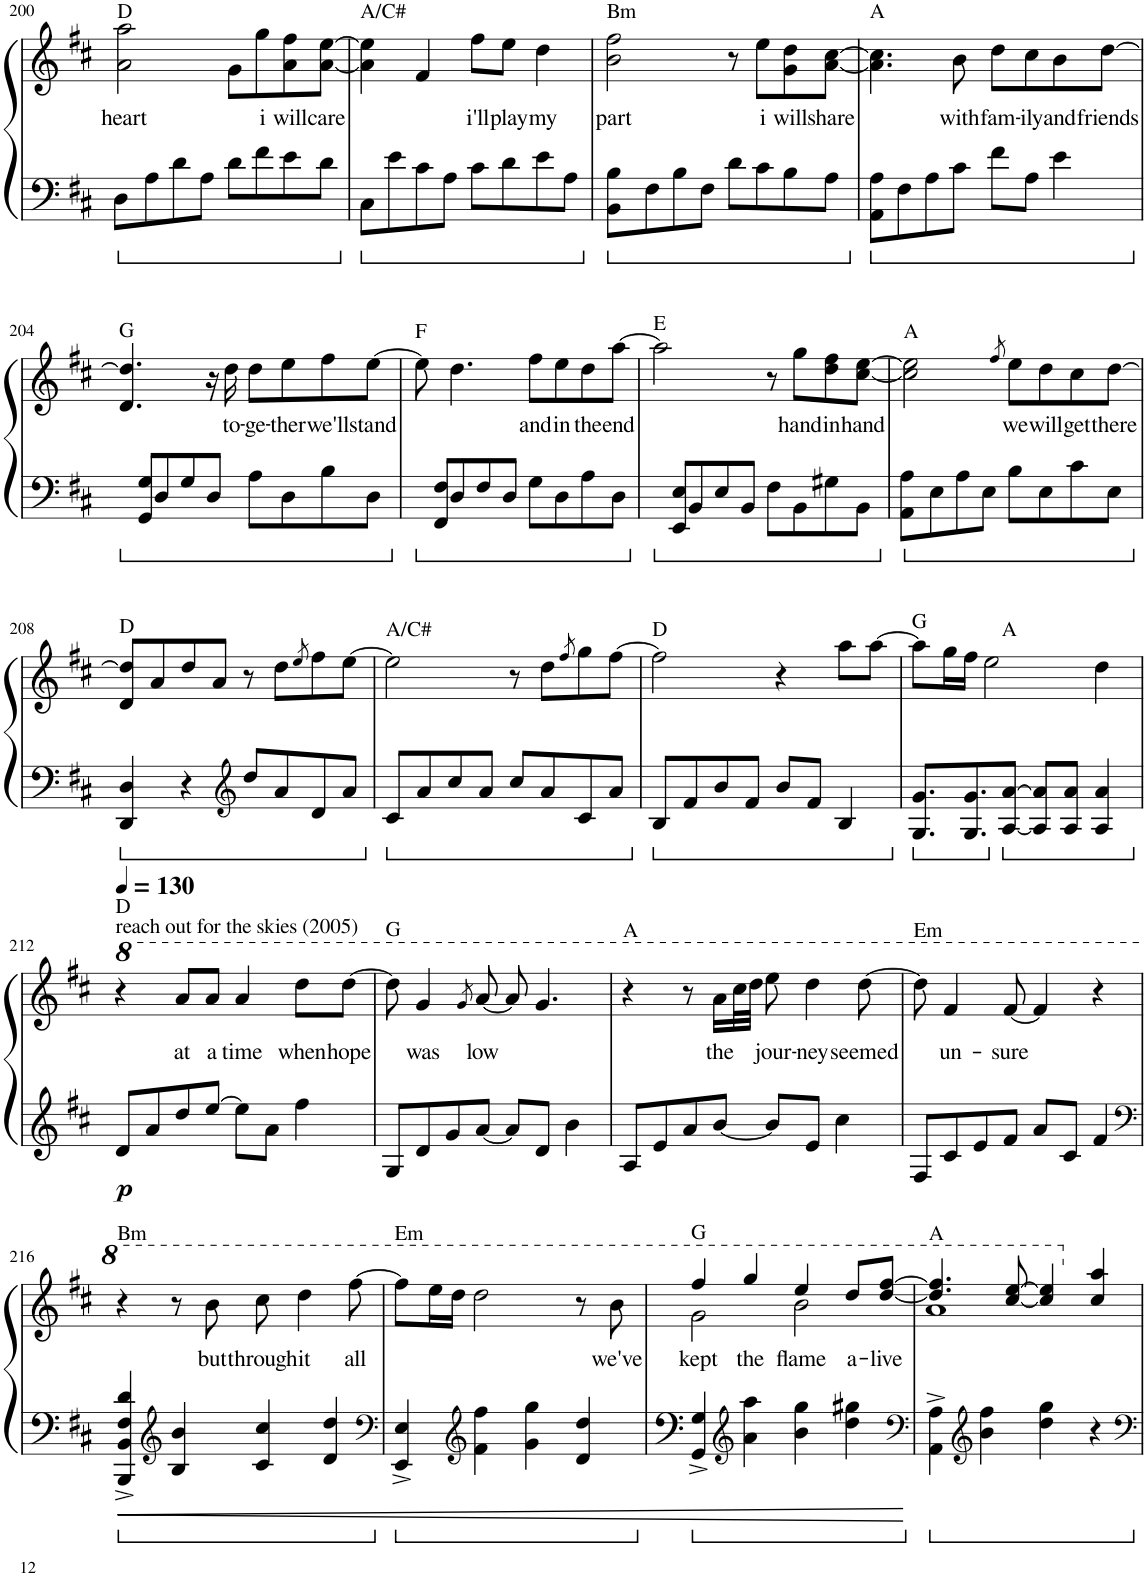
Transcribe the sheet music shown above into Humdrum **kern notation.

**kern	**kern	**text	**dynam
*part1	*part1	*part1	*part1
*staff2	*staff1	*staff1	*staff1/2
*I"Piano	*	*	*
*I'Pno.	*	*	*
!!LO:PB:g=z
*clefF4	*clefG2	*	*
*k[f#c#]	*k[f#c#]	*	*
*M4/4	*M4/4	*	*
=200	=200	=200	=200
*^	*	*	*
!	!	!LO:TX:a:t=D	!	!
!	!	!	!LO:LY:b	!
8D\L	1D	2a\ 2aa\	heart	.
8A\	.	.	.	.
8d\	.	.	.	.
8A\J	.	.	.	.
8d\L	.	8g\L	.	.
!	!	!	!LO:LY:b	!
8f#\	.	8gg\	i	.
!	!	!	!LO:LY:b	!
8e\	.	8a\ 8ff#\	will	.
!	!	!	!LO:LY:b	!
8d\J	.	[8a\ [8ee\J	care	.
*v	*v	*	*	*
=201	=201	=201	=201
!	!LO:TX:a:t=A/C#	!	!
8C#\L	4a\] 4ee\]	.	.
8e\	.	.	.
8c#\	4f#/	.	.
8A\J	.	.	.
!	!	!LO:LY:b	!
8c#\L	8ff#\L	i'll	.
!	!	!LO:LY:b	!
8d\	8ee\J	play	.
!	!	!LO:LY:b	!
8e\	4dd\	my	.
8A\J	.	.	.
=202	=202	=202	=202
*^	*	*	*
!	!	!LO:TX:a:t=Bm	!	!
!	!	!	!LO:LY:b	!
8BB\ 8B\L	1BB	2b\ 2ff#\	part	.
8F#\	.	.	.	.
8B\	.	.	.	.
8F#\J	.	.	.	.
8d\L	.	8r	.	.
!	!	!	!LO:LY:b	!
8c#\	.	8ee\L	i	.
!	!	!	!LO:LY:b	!
8B\	.	8g\ 8dd\	will	.
!	!	!	!LO:LY:b	!
8A\J	.	[8a\ [8cc#\J	share	.
*v	*v	*	*	*
=203	=203	=203	=203
!	!LO:TX:a:t=A	!	!
8AA\ 8A\L	4.a\] 4.cc#\]	.	.
8F#\	.	.	.
8A\	.	.	.
!	!	!LO:LY:b	!
8c#\J	8b\	with	.
!	!	!LO:LY:b	!
8f#\L	8dd\L	fam-	.
!	!	!LO:LY:b	!
8A\J	8cc#\	-ily	.
!	!	!LO:LY:b	!
4e\	8b\	and	.
!	!	!LO:LY:b	!
.	[8dd\J	friends	.
!!LO:LB:g=z
=204	=204	=204	=204
*^	*	*	*
!	!	!LO:TX:a:t=G	!	!
8GG/ 8G/L	1G	4.d/ 4.dd/]	.	.
8D/	.	.	.	.
8G/	.	.	.	.
8D/J	.	16r	.	.
!	!	!	!LO:LY:b	!
.	.	16dd\	to-	.
!	!	!	!LO:LY:b	!
8A\L	.	8dd\L	-ge-	.
!	!	!	!LO:LY:b	!
8D\	.	8ee\	-ther	.
!	!	!	!LO:LY:b	!
8B\	.	8ff#\	we'll	.
!	!	!	!LO:LY:b	!
8D\J	.	[8ee\J	stand	.
=205	=205	=205	=205	=205
!	!	!LO:TX:a:t=F	!	!
8FF#/ 8F#/L	1F#	8ee\]	.	.
8D/	.	4.dd\	.	.
8F#/	.	.	.	.
8D/J	.	.	.	.
!	!	!	!LO:LY:b	!
8G\L	.	8ff#\L	and	.
!	!	!	!LO:LY:b	!
8D\	.	8ee\	in	.
!	!	!	!LO:LY:b	!
8A\	.	8dd\	the	.
!	!	!	!LO:LY:b	!
8D\J	.	[8aa\J	end	.
=206	=206	=206	=206	=206
!	!	!LO:TX:a:t=E	!	!
8EE/ 8E/L	1E	2aa\]	.	.
8BB/	.	.	.	.
8E/	.	.	.	.
8BB/J	.	.	.	.
8F#\L	.	8r	.	.
!	!	!	!LO:LY:b	!
8BB\	.	8gg\L	hand	.
!	!	!	!LO:LY:b	!
8G#X\	.	8dd\ 8ff#\	in	.
!	!	!	!LO:LY:b	!
8BB\J	.	[8cc#\ [8ee\J	hand	.
=207	=207	=207	=207	=207
!	!	!LO:TX:a:t=A	!	!
8AA\ 8A\L	1A	2cc#\] 2ee\]	.	.
8E\	.	.	.	.
8A\	.	.	.	.
8E\J	.	.	.	.
.	.	8qff#/	.	.
!	!	!	!LO:LY:b	!
8B\L	.	8ee\L	we	.
!	!	!	!LO:LY:b	!
8E\	.	8dd\	will	.
!	!	!	!LO:LY:b	!
8c#\	.	8cc#\	get	.
!	!	!	!LO:LY:b	!
8E\J	.	[8dd\J	there	.
*v	*v	*	*	*
!!LO:LB:g=z
=208	=208	=208	=208
!	!LO:TX:a:t=D	!	!
4DD/ 4D/	8d/ 8dd/]L	.	.
.	8a/	.	.
4r	8dd/	.	.
.	8a/J	.	.
*clefG2	*	*	*
8dd/L	8r	.	.
8a/	8dd\L	.	.
.	8qee/	.	.
8d/	8ff#\	.	.
8a/J	[8ee\J	.	.
=209	=209	=209	=209
!	!LO:TX:a:t=A/C#	!	!
8c#/L	2ee\]	.	.
8a/	.	.	.
8cc#/	.	.	.
8a/J	.	.	.
8cc#/L	8r	.	.
8a/	8dd\L	.	.
.	8qff#/	.	.
8c#/	8gg\	.	.
8a/J	[8ff#\J	.	.
=210	=210	=210	=210
!	!LO:TX:a:t=D	!	!
8B/L	2ff#\]	.	.
8f#/	.	.	.
8b/	.	.	.
8f#/J	.	.	.
8b/L	4r	.	.
8f#/J	.	.	.
4B/	8aa\L	.	.
.	[8aa\J	.	.
=211	=211	=211	=211
!	!LO:TX:a:t=G	!	!
*	*^	*	*
8.G/ 8.g/L	8aa\L]	4.ryy	.	.
.	16gg\L	.	.	.
8.G/ 8.g/	16ff#\JJ	.	.	.
.	2ee\	.	.	.
!	!	!LO:TX:a:t=A	!	!
[8A/ [8a/J	.	2ryy	.	.
8A/] 8a/]L	.	.	.	.
8A/ 8a/J	.	.	.	.
4A/ 4a/	4dd\	.	.	.
.	.	8ryy	.	.
*	*v	*v	*	*
!!LO:LB:g=z
=212	=212	=212	=212
*	*8va	*	*
*	*MM130	*	*
*	*^	*	*
!	!LO:TX:a:t=reach out for the skies (2005)	!	!	!
!	!LO:TX:a:t=D	!	!	!
!	!	!	!	!LO:DY:b=2
*	*v	*v	*	*
8d/L	4r	.	p
8a/	.	.	.
!	!	!LO:LY:b	!
8dd/	8aa/L	at	.
!	!	!LO:LY:b	!
[8ee/J	8aa/J	a	.
!	!	!LO:LY:b	!
8ee\L]	4aa/	time	.
8a\J	.	.	.
!	!	!LO:LY:b	!
4ff#\	8ddd\L	when	.
!	!	!LO:LY:b	!
.	[8ddd\J	hope	.
=213	=213	=213	=213
!	!LO:TX:a:t=G	!	!
8G/L	8ddd\]	.	.
!	!	!LO:LY:b	!
8d/	4gg/	was	.
8g/	.	.	.
.	8qgg/	.	.
!	!	!LO:LY:b	!
[8a/J	[8aa/	low	.
8a/L]	8aa/]	.	.
8d/J	4.gg/	.	.
4b\	.	.	.
=214	=214	=214	=214
!	!LO:TX:a:t=A	!	!
8A/L	4r	.	.
8e/	.	.	.
8a/	8r	.	.
!	!	!LO:LY:b	!
[8b/J	16aa\LL	the	.
.	32ccc#\L	.	.
.	32ddd\JJJ	.	.
!	!	!LO:LY:b	!
8b/L]	8eee\	jour-	.
!	!	!LO:LY:b	!
8e/J	4ddd\	-ney	.
4cc#\	.	.	.
!	!	!LO:LY:b	!
.	[8ddd\	seemed	.
=215	=215	=215	=215
!	!LO:TX:a:t=Em	!	!
8F#/L	8ddd\]	.	.
!	!	!LO:LY:b	!
8c#/	4ff#/	un-	.
8e/	.	.	.
!	!	!LO:LY:b	!
8f#/J	[8ff#/	-sure	.
8a/L	4ff#/]	.	.
8c#/J	.	.	.
4f#/	4r	.	.
!!LO:LB:g=z
=216	=216	=216	=216
*clefF4	*	*	*
!	!LO:TX:a:t=Bm	!	!
4BBB/^ 4BBB/^ 4BB/^ 4F#/^ 4d/^	4r	.	.
*clefG2	*	*	*
4B/ 4b/	8r	.	.
!	!	!LO:LY:b	!
.	8bb\	but	.
!	!	!LO:LY:b	!
4c#/ 4cc#/	8ccc#\	through	.
!	!	!LO:LY:b	!
.	4ddd\	it	.
4d/ 4dd/	.	.	.
!	!	!LO:LY:b	!
.	[8fff#\	all	.
=217	=217	=217	=217
*clefF4	*	*	*
!	!LO:TX:a:t=Em	!	!
4EE/^ 4E/^	8fff#\L]	.	.
.	16eee\L	.	.
.	16ddd\JJ	.	.
*clefG2	*	*	*
4f#\ 4ff#\	2ddd\	.	.
4g\ 4gg\	.	.	.
4d/ 4dd/	8r	.	.
!	!	!LO:LY:b	!
.	8bb\	we've	.
=218	=218	=218	=218
!	!LO:TX:a:t=G	!	!
!	!	!LO:LY:b	!
*	*^	*	*
4GG/^ 4G/^	4fff#/	2gg\	kept	.
*clefG2	*	*	*	*
!	!	!	!LO:LY:b	!
4a\ 4aa\	4ggg/	.	the	.
!	!	!	!LO:LY:b	!
4b\ 4gg\	4eee/	2bb\	flame	.
!	!	!	!LO:LY:b	!
4dd\ 4gg#X\	8ddd/L	.	a-	.
!	!	!	!LO:LY:b	!
.	[<8ddd/ [8fff#/J	.	-live	.
=219	=219	=219	=219	=219
*clefF4	*	*	*	*
!	!LO:TX:a:t=A	!	!	!
4AA\^ 4A\^	4.ddd/] 4.fff#/]	1aa	.	.
*clefG2	*	*	*	*
4b\ 4ff#\	.	.	.	.
.	[<8ccc#/ [8eee/	.	.	.
4dd\ 4gg\	4ccc#/] 4eee/]	.	.	.
*	*X8va	*	*	*
4r	4cc#/ 4aa/	.	.	.
*	*v	*v	*	*
=	=	=	=
*-	*-	*-	*-
